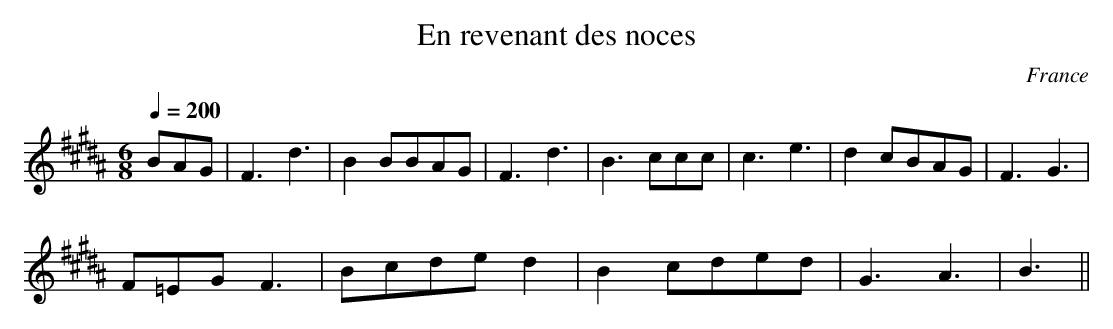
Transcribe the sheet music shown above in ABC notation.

X:1
T:En revenant des noces
O:France
M:6/8
Q:1/4=200
K:B
BAG|F3d3|B2BBAG|F3d3|B3ccc|c3e3|d2cBAG|F3G3|
F=EGF3|Bcded2|B2cded|G3A3|B3||
